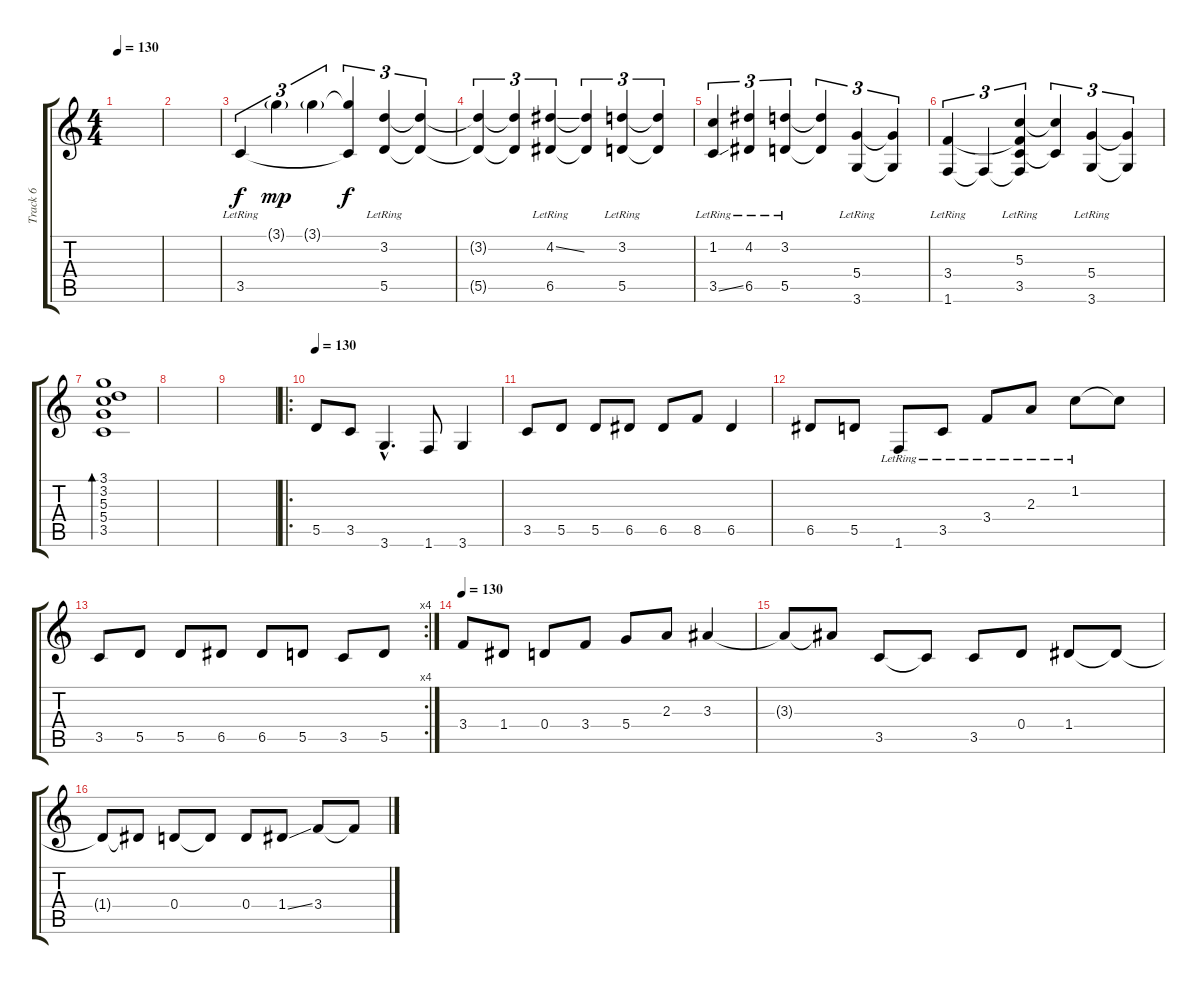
\track ("Track 6" "Track 6") {instrument acousticguitarsteel}
\staff {score tabs}
\tuning (E4 B3 G3 D3 A2 E2) {hide}
\ts (4 4)
\tempo 130
\clef g2
\ks c
|
|
3.5{lr}.4{tu (3 2)} 3.1{g}.4{tu (3 2) dy mp} 3.1{g}.4{tu (3 2)} (3.1{t} 3.5{t}).4{tu (3 2) dy f} (3.2{lr} 5.5{lr}).4{tu (3 2)} (3.2{t} 5.5{t}).4{tu (3 2)} |
(3.2{t} 5.5{t}).4{tu (3 2)} (3.2{t} 5.5{t}).4{tu (3 2)} (4.2{ss} 6.5{lr}).4{tu (3 2)} (4.2{t} 6.5{t}).4{tu (3 2)} (3.2{lr} 5.5{lr}).4{tu (3 2)} (3.2{t} 5.5{t}).4{tu (3 2)} |
(1.2{lr} 3.5{ss}).4{tu (3 2)} (4.2{lr} 6.5{lr}).4{tu (3 2)} (3.2{lr} 5.5{lr}).4{tu (3 2)} (3.2{t} 5.5{t}).4{tu (3 2)} (5.4{lr} 3.6{lr}).4{tu (3 2)} (5.4{t} 3.6{t}).4{tu (3 2)} |
(3.4{lr} 1.6{lr}).4{tu (3 2)} 1.6{t}.4{tu (3 2)} (5.3{lr} 3.4{t} 3.5{lr} 1.6{t}).4{tu (3 2)} (5.3{t} 3.5{t}).4{tu (3 2)} (5.4{lr} 3.6{lr}).4{tu (3 2)} (5.4{t} 3.6{t}).4{tu (3 2)} |
(3.1 3.2 5.3 5.4 3.5).1{bd 60} |
|
|
\ro
\tempo 130
5.5.8{volume 15} 3.5.8 3.6{hac}.4{d} 1.6.8 3.6.4 |
3.5.8 5.5.8 5.5.8 6.5.8 6.5.8 8.5.8 6.5.4 |
6.5.8 5.5.8 1.6{lr}.8 3.5{lr}.8 3.4{lr}.8 2.3{lr}.8 1.2{lr}.8 1.2{t}.8 |
\rc 4
3.5.8 5.5.8 5.5.8 6.5.8 6.5.8 5.5.8 3.5.8 5.5.8 |
\tempo 130
3.4.8 1.4.8 0.4.8 3.4.8 5.4.8 2.3.8 3.3.4 |
3.3{t}.8 3.3{t}.8 3.5.8 3.5{t}.8 3.5.8 0.4.8 1.4.8 1.4{t}.8 |
1.4{t}.8 1.4{t}.8 0.4.8 0.4{t}.8 0.4.8 1.4{ss}.8 3.4.8 3.4{t}.8
